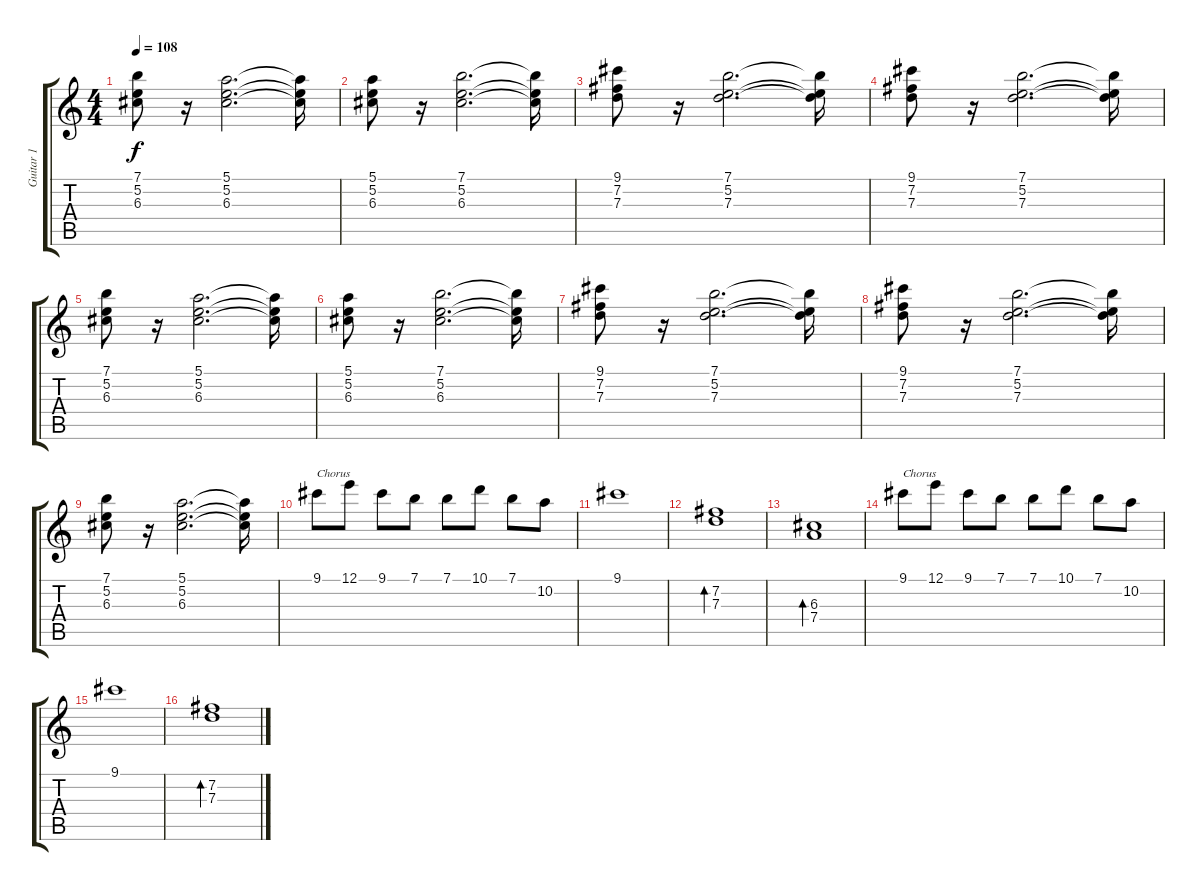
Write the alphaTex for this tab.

\track ("Guitar 1" "Guitar 1") {instrument acousticguitarnylon}
\staff {score tabs}
\tuning (E4 B3 G3 D3 A2 E2) {hide}
\ts (4 4)
\tempo 108
\clef g2
\ks c
(7.1 5.2 6.3).8{dy f} r.16 (5.1 5.2 6.3).2{d} (5.1{t} 5.2{t} 6.3{t}).16 |
(5.1 5.2 6.3).8 r.16 (7.1 5.2 6.3).2{d} (7.1{t} 5.2{t} 6.3{t}).16 |
(9.1 7.2 7.3).8 r.16 (7.1 5.2 7.3).2{d} (7.1{t} 5.2{t} 7.3{t}).16 |
(9.1 7.2 7.3).8 r.16 (7.1 5.2 7.3).2{d} (7.1{t} 5.2{t} 7.3{t}).16 |
(7.1 5.2 6.3).8 r.16 (5.1 5.2 6.3).2{d} (5.1{t} 5.2{t} 6.3{t}).16 |
(5.1 5.2 6.3).8 r.16 (7.1 5.2 6.3).2{d} (7.1{t} 5.2{t} 6.3{t}).16 |
(9.1 7.2 7.3).8 r.16 (7.1 5.2 7.3).2{d} (7.1{t} 5.2{t} 7.3{t}).16 |
(9.1 7.2 7.3).8 r.16 (7.1 5.2 7.3).2{d} (7.1{t} 5.2{t} 7.3{t}).16 |
(7.1 5.2 6.3).8 r.16 (5.1 5.2 6.3).2{d} (5.1{t} 5.2{t} 6.3{t}).16 |
9.1.8{txt "Chorus"} 12.1.8 9.1.8 7.1.8 7.1.8 10.1.8 7.1.8 10.2.8 |
9.1.1 |
(7.2 7.3).1{bd 240} |
(6.3 7.4).1{bd 240} |
9.1.8{txt "Chorus"} 12.1.8 9.1.8 7.1.8 7.1.8 10.1.8 7.1.8 10.2.8 |
9.1.1 |
(7.2 7.3).1{bd 240}
